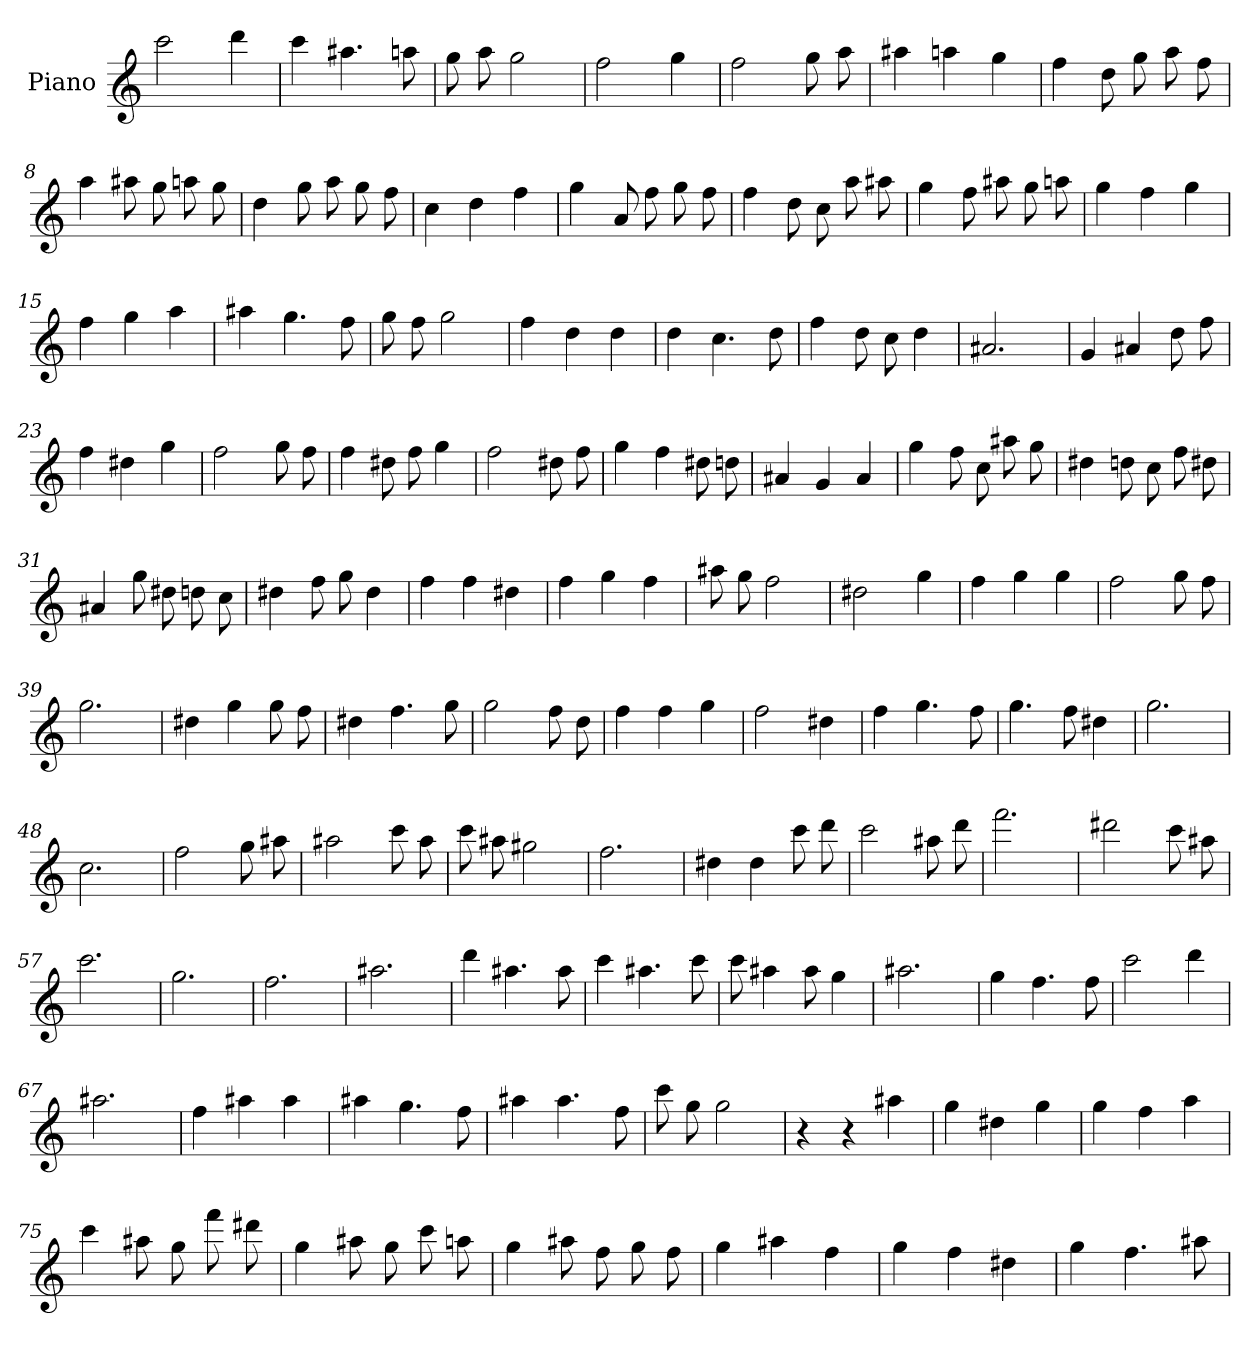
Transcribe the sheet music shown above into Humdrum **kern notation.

**kern
*part1
*staff1
*I"Piano
*I'Pno.
=1
2ccc
4ddd
=2
4ccc
4.aa#
8aa
=3
8gg
8aa
2gg
=4
2ff
4gg
=5
2ff
8gg
8aa
=6
4aa#
4aa
4gg
=7
4ff
8dd
8gg
8aa
8ff
=8
4aa
8aa#
8gg
8aa
8gg
=9
4dd
8gg
8aa
8gg
8ff
=10
4cc
4dd
4ff
=11
4gg
8a
8ff
8gg
8ff
=12
4ff
8dd
8cc
8aa
8aa#
=13
4gg
8ff
8aa#
8gg
8aa
=14
4gg
4ff
4gg
=15
4ff
4gg
4aa
=16
4aa#
4.gg
8ff
=17
8gg
8ff
2gg
=18
4ff
4dd
4dd
=19
4dd
4.cc
8dd
=20
4ff
8dd
8cc
4dd
=21
2.a#
=22
4g
4a#
8dd
8ff
=23
4ff
4dd#
4gg
=24
2ff
8gg
8ff
=25
4ff
8dd#
8ff
4gg
=26
2ff
8dd#
8ff
=27
4gg
4ff
8dd#
8dd
=28
4a#
4g
4a#
=29
4gg
8ff
8cc
8aa#
8gg
=30
4dd#
8dd
8cc
8ff
8dd#
=31
4a#
8gg
8dd#
8dd
8cc
=32
4dd#
8ff
8gg
4dd#
=33
4ff
4ff
4dd#
=34
4ff
4gg
4ff
=35
8aa#
8gg
2ff
=36
2dd#
4gg
=37
4ff
4gg
4gg
=38
2ff
8gg
8ff
=39
2.gg
=40
4dd#
4gg
8gg
8ff
=41
4dd#
4.ff
8gg
=42
2gg
8ff
8dd
=43
4ff
4ff
4gg
=44
2ff
4dd#
=45
4ff
4.gg
8ff
=46
4.gg
8ff
4dd#
=47
2.gg
=48
2.cc
=49
2ff
8gg
8aa#
=50
2aa#
8ccc
8aa#
=51
8ccc
8aa#
2gg#
=52
2.ff
=53
4dd#
4dd#
8ccc
8ddd
=54
2ccc
8aa#
8ddd
=55
2.fff
=56
2ddd#
8ccc
8aa#
=57
2.ccc
=58
2.gg
=59
2.ff
=60
2.aa#
=61
4ddd
4.aa#
8aa#
=62
4ccc
4.aa#
8ccc
=63
8ccc
4aa#
8aa#
4gg
=64
2.aa#
=65
4gg
4.ff
8ff
=66
2ccc
4ddd
=67
2.aa#
=68
4ff
4aa#
4aa#
=69
4aa#
4.gg
8ff
=70
4aa#
4.aa#
8ff
=71
8ccc
8gg
2gg
=72
4r
4r
4aa#
=73
4gg
4dd#
4gg
=74
4gg
4ff
4aa
=75
4ccc
8aa#
8gg
8fff
8ddd#
=76
4gg
8aa#
8gg
8ccc
8aa
=77
4gg
8aa#
8ff
8gg
8ff
=78
4gg
4aa#
4ff
=79
4gg
4ff
4dd#
=80
4gg
4.ff
8aa#
=
*-
